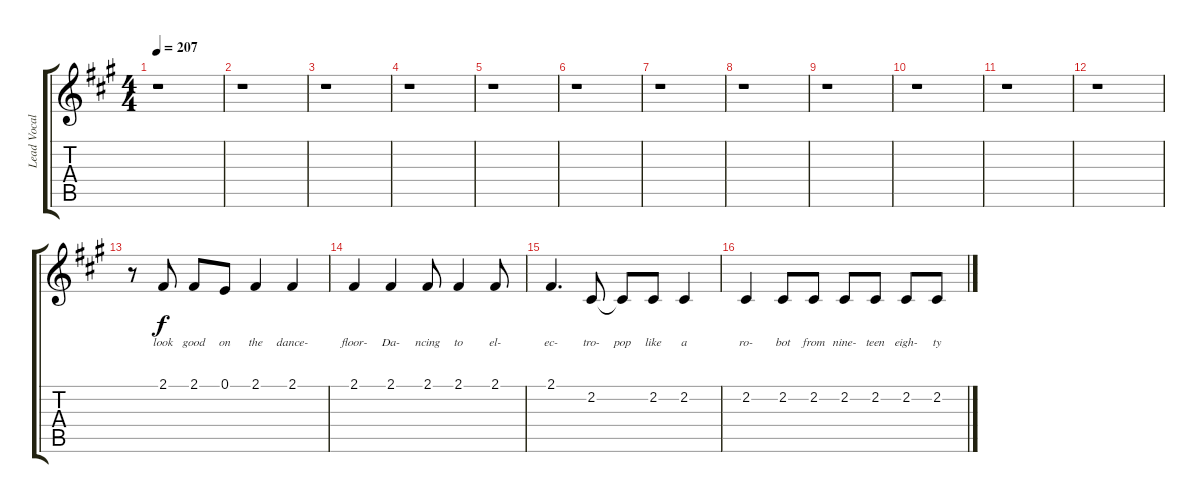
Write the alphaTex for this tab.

\track ("Lead Vocals" "Lead Vocal") {instrument lead2sawtooth}
\staff {score tabs}
\tuning (E4 B3 G3 D3 A2 E2) {hide}
\ts (4 4)
\tempo 207
\clef g2
\ks a
r.1{dy f} |
r.1 |
r.1 |
r.1 |
r.1 |
r.1 |
r.1 |
r.1 |
r.1 |
r.1 |
r.1 |
r.1 |
r.8 2.1.8{lyrics (0 "look") lyrics (1 "") lyrics (2 "") lyrics (3 "") lyrics (4 "")} 2.1.8{lyrics (0 "good") lyrics (1 "") lyrics (2 "") lyrics (3 "") lyrics (4 "")} 0.1.8{lyrics (0 "on") lyrics (1 "") lyrics (2 "") lyrics (3 "") lyrics (4 "")} 2.1.4{lyrics (0 "the") lyrics (1 "") lyrics (2 "") lyrics (3 "") lyrics (4 "")} 2.1.4{lyrics (0 "dance-") lyrics (1 "") lyrics (2 "") lyrics (3 "") lyrics (4 "")} |
2.1.4{lyrics (0 "floor-") lyrics (1 "") lyrics (2 "") lyrics (3 "") lyrics (4 "")} 2.1.4{lyrics (0 "Da-") lyrics (1 "") lyrics (2 "") lyrics (3 "") lyrics (4 "")} 2.1.8{lyrics (0 "ncing") lyrics (1 "") lyrics (2 "") lyrics (3 "") lyrics (4 "")} 2.1.4{lyrics (0 "to") lyrics (1 "") lyrics (2 "") lyrics (3 "") lyrics (4 "")} 2.1.8{lyrics (0 "el-") lyrics (1 "") lyrics (2 "") lyrics (3 "") lyrics (4 "")} |
2.1.4{d lyrics (0 "ec-") lyrics (1 "") lyrics (2 "") lyrics (3 "") lyrics (4 "")} 2.2.8{lyrics (0 "tro-") lyrics (1 "") lyrics (2 "") lyrics (3 "") lyrics (4 "")} 2.2{t}.8{lyrics (0 "pop") lyrics (1 "") lyrics (2 "") lyrics (3 "") lyrics (4 "")} 2.2.8{lyrics (0 "like") lyrics (1 "") lyrics (2 "") lyrics (3 "") lyrics (4 "")} 2.2.4{lyrics (0 "a") lyrics (1 "") lyrics (2 "") lyrics (3 "") lyrics (4 "")} |
2.2.4{lyrics (0 "ro-") lyrics (1 "") lyrics (2 "") lyrics (3 "") lyrics (4 "")} 2.2.8{lyrics (0 "bot") lyrics (1 "") lyrics (2 "") lyrics (3 "") lyrics (4 "")} 2.2.8{lyrics (0 "from") lyrics (1 "") lyrics (2 "") lyrics (3 "") lyrics (4 "")} 2.2.8{lyrics (0 "nine-") lyrics (1 "") lyrics (2 "") lyrics (3 "") lyrics (4 "")} 2.2.8{lyrics (0 "teen") lyrics (1 "") lyrics (2 "") lyrics (3 "") lyrics (4 "")} 2.2.8{lyrics (0 "eigh-") lyrics (1 "") lyrics (2 "") lyrics (3 "") lyrics (4 "")} 2.2.8{lyrics (0 "ty") lyrics (1 "") lyrics (2 "") lyrics (3 "") lyrics (4 "")}
